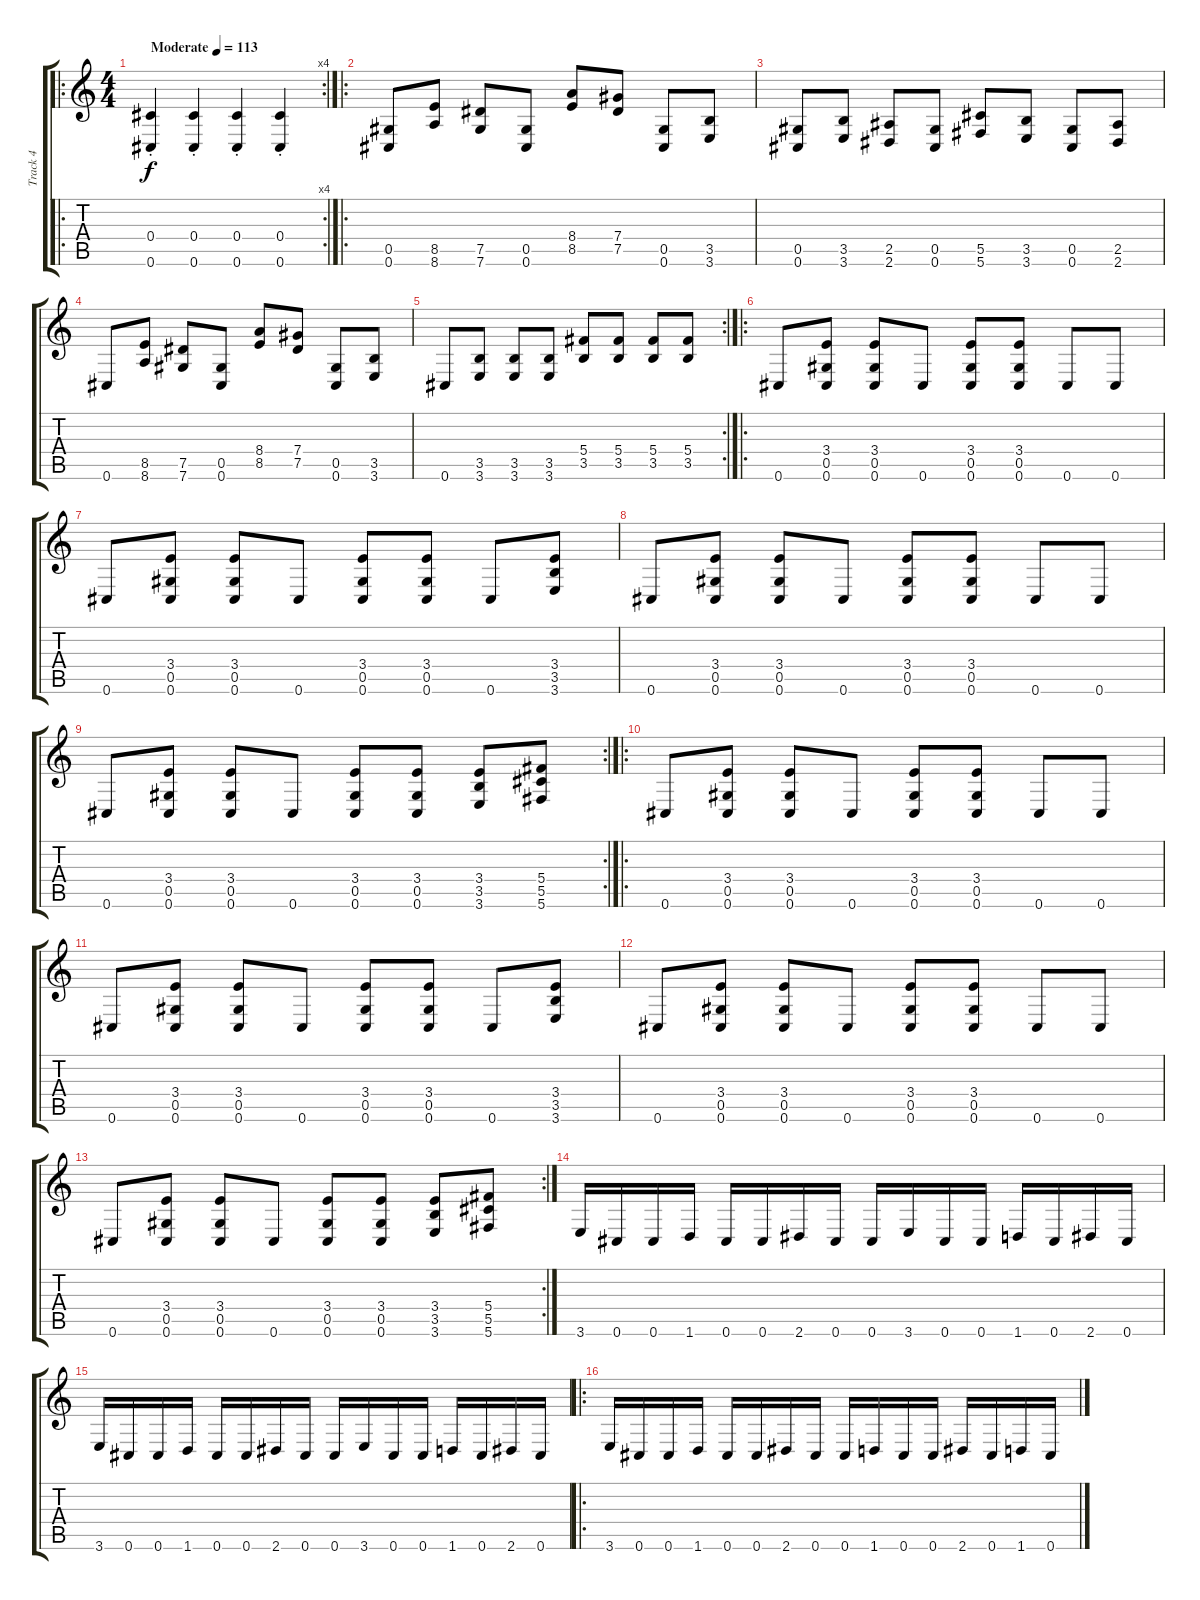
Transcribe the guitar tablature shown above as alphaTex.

\track ("Track 4" "Track 4") {mute instrument overdrivenguitar}
\staff {score tabs}
\tuning (Eb4 Bb3 Gb3 Db3 Ab2 Db2) {hide}
\ro
\rc 4
\ts (4 4)
\tempo (113 "Moderate")
\clef g2
\ks c
(0.4{st} 0.6).4{dy f instrument overdrivenguitar} (0.4{st} 0.6).4 (0.4{st} 0.6).4 (0.4{st} 0.6).4 |
\ro
(0.5 0.6).8 (8.5 8.6).8 (7.5 7.6).8 (0.5 0.6).8 (8.4 8.5).8 (7.4 7.5).8 (0.5 0.6).8 (3.5 3.6).8 |
(0.5 0.6).8 (3.5 3.6).8 (2.5 2.6).8 (0.5 0.6).8 (5.5 5.6).8 (3.5 3.6).8 (0.5 0.6).8 (2.5 2.6).8 |
0.6.8 (8.5 8.6).8 (7.5 7.6).8 (0.5 0.6).8 (8.4 8.5).8 (7.4 7.5).8 (0.5 0.6).8 (3.5 3.6).8 |
\rc 2
0.6.8 (3.5 3.6).8 (3.5 3.6).8 (3.5 3.6).8 (5.4 3.5).8 (5.4 3.5).8 (5.4 3.5).8 (5.4 3.5).8 |
\ro
0.6.8 (3.4 0.5 0.6).8 (3.4 0.5 0.6).8 0.6.8 (3.4 0.5 0.6).8 (3.4 0.5 0.6).8 0.6.8 0.6.8 |
0.6.8 (3.4 0.5 0.6).8 (3.4 0.5 0.6).8 0.6.8 (3.4 0.5 0.6).8 (3.4 0.5 0.6).8 0.6.8 (3.4 3.5 3.6).8 |
0.6.8 (3.4 0.5 0.6).8 (3.4 0.5 0.6).8 0.6.8 (3.4 0.5 0.6).8 (3.4 0.5 0.6).8 0.6.8 0.6.8 |
\rc 2
0.6.8 (3.4 0.5 0.6).8 (3.4 0.5 0.6).8 0.6.8 (3.4 0.5 0.6).8 (3.4 0.5 0.6).8 (3.4 3.5 3.6).8 (5.4 5.5 5.6).8 |
\ro
0.6.8 (3.4 0.5 0.6).8 (3.4 0.5 0.6).8 0.6.8 (3.4 0.5 0.6).8 (3.4 0.5 0.6).8 0.6.8 0.6.8 |
0.6.8 (3.4 0.5 0.6).8 (3.4 0.5 0.6).8 0.6.8 (3.4 0.5 0.6).8 (3.4 0.5 0.6).8 0.6.8 (3.4 3.5 3.6).8 |
0.6.8 (3.4 0.5 0.6).8 (3.4 0.5 0.6).8 0.6.8 (3.4 0.5 0.6).8 (3.4 0.5 0.6).8 0.6.8 0.6.8 |
\rc 2
0.6.8 (3.4 0.5 0.6).8 (3.4 0.5 0.6).8 0.6.8 (3.4 0.5 0.6).8 (3.4 0.5 0.6).8 (3.4 3.5 3.6).8 (5.4 5.5 5.6).8 |
3.6.16 0.6.16 0.6.16 1.6.16 0.6.16 0.6.16 2.6.16 0.6.16 0.6.16 3.6.16 0.6.16 0.6.16 1.6.16 0.6.16 2.6.16 0.6.16 |
3.6.16 0.6.16 0.6.16 1.6.16 0.6.16 0.6.16 2.6.16 0.6.16 0.6.16 3.6.16 0.6.16 0.6.16 1.6.16 0.6.16 2.6.16 0.6.16 |
\ro
3.6.16 0.6.16 0.6.16 1.6.16 0.6.16 0.6.16 2.6.16 0.6.16 0.6.16 1.6.16 0.6.16 0.6.16 2.6.16 0.6.16 1.6.16 0.6.16
